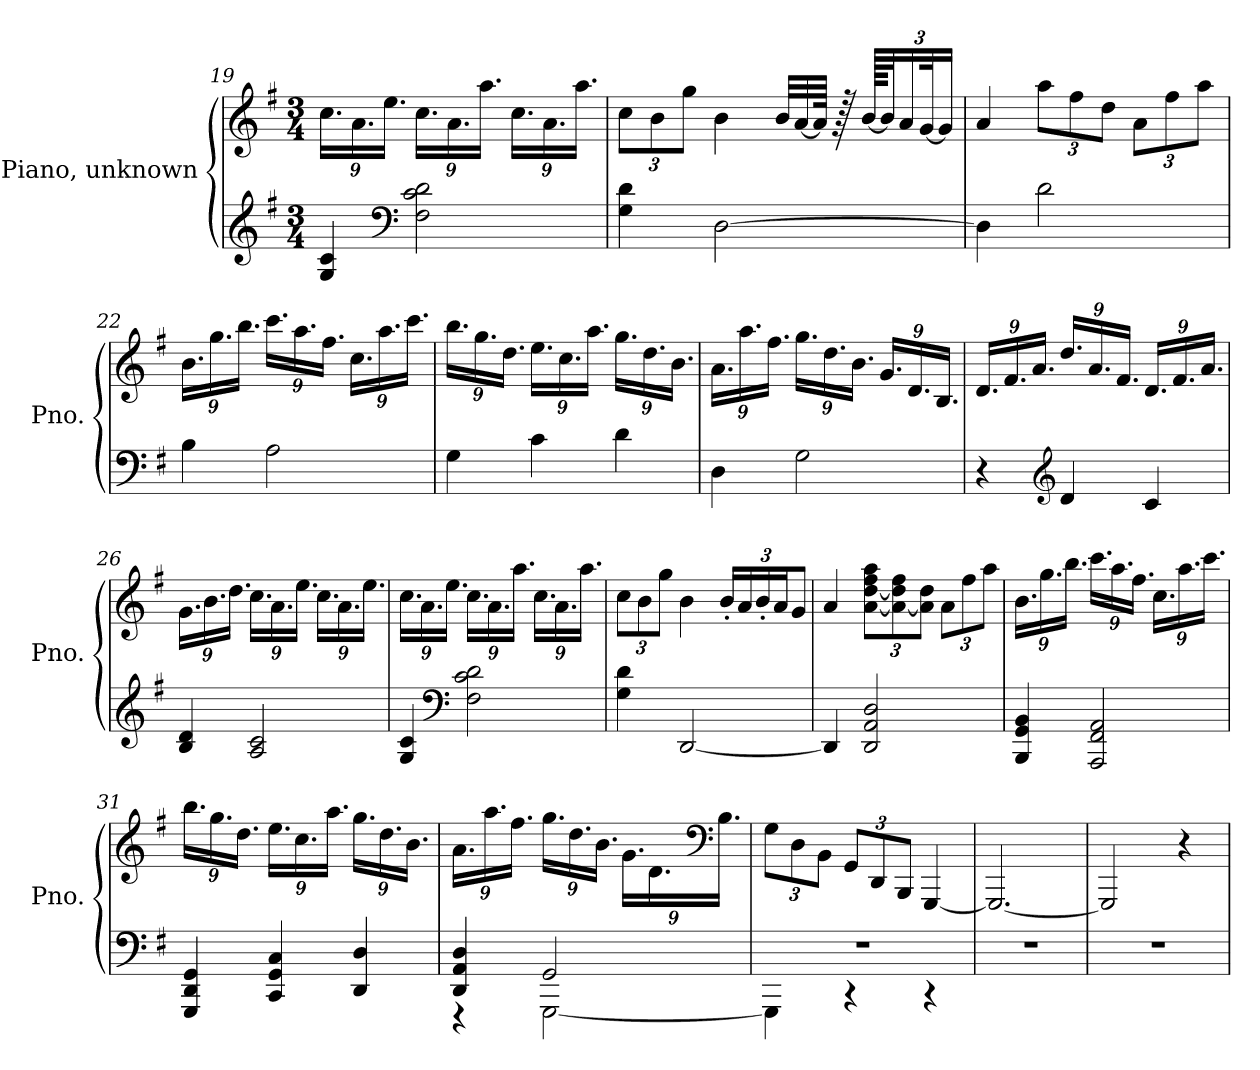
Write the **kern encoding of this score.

**kern	**kern
*part1	*part1
*staff2	*staff1
*I"Piano, unknown	*
*I'Pno.	*
*clefG2	*clefG2
*k[f#]	*k[f#]
*M3/4	*M3/4
*	*Xbrackettup
=19	=19
4G/ 4c/	18.cc\LL
.	18.a\
.	18.ee\JJ
*clefF4	*
2F#\ 2c\ 2d\	18.cc\LL
.	18.a\
.	18.aa\JJ
.	18.cc\LL
.	18.a\
.	18.aa\JJ
!!LO:PB:g=z
=20	=20
4G\ 4d\	12cc\L
.	12b\
.	12gg\J
[2D\	4b\
.	32b/LLL
.	[32a/
.	64a/JJJk]
.	128r
.	[128b/KKLLL
.	32b/J]
.	24a/
.	[48g/K
.	16g/JJ]
=21	=21
4D\]	4a/
2d\	12aa\L
.	12ff#\
.	12dd\J
.	12a\L
.	12ff#\
.	12aa\J
=22	=22
4B\	18.b\LL
.	18.gg\
.	18.bb\JJ
2A\	18.ccc\LL
.	18.aa\
.	18.ff#\JJ
.	18.cc\LL
.	18.aa\
.	18.ccc\JJ
!!LO:LB:g=z
=23	=23
4G\	18.bb\LL
.	18.gg\
.	18.dd\JJ
4c\	18.ee\LL
.	18.cc\
.	18.aa\JJ
4d\	18.gg\LL
.	18.dd\
.	18.b\JJ
=24	=24
4D\	18.a\LL
.	18.aa\
.	18.ff#\JJ
2G\	18.gg\LL
.	18.dd\
.	18.b\JJ
.	18.g/LL
.	18.d/
.	18.B/JJ
=25	=25
4r	18.d/LL
.	18.f#/
.	18.a/JJ
*clefG2	*
4d/	18.dd/LL
.	18.a/
.	18.f#/JJ
4c/	18.d/LL
.	18.f#/
.	18.a/JJ
!!LO:LB:g=z
=26	=26
4B/ 4d/	18.g\LL
.	18.b\
.	18.dd\JJ
2A/ 2c/	18.cc\LL
.	18.a\
.	18.ee\JJ
.	18.cc\LL
.	18.a\
.	18.ee\JJ
=27	=27
4G/ 4c/	18.cc\LL
.	18.a\
.	18.ee\JJ
*clefF4	*
2F#\ 2c\ 2d\	18.cc\LL
.	18.a\
.	18.aa\JJ
.	18.cc\LL
.	18.a\
.	18.aa\JJ
=28	=28
4G\ 4d\	12cc\L
.	12b\
.	12gg\J
[2DD/	4b\
.	24b'/LL
.	24a/
.	24b'/
.	24a/J
.	12g/J
!!LO:LB:g=z
=29	=29
4DD/]	4a/
2DD/ 2AA/ 2D/	[12a\ [12dd\ 12ff#\ 12aa\L
.	12a\_ 12dd\] 12ff#\
.	12a\] 12dd\J
.	12a\L
.	12ff#\
.	12aa\J
=30	=30
4BBB/ 4GG/ 4BB/	18.b\LL
.	18.gg\
.	18.bb\JJ
2AAA/ 2FF#/ 2AA/	18.ccc\LL
.	18.aa\
.	18.ff#\JJ
.	18.cc\LL
.	18.aa\
.	18.ccc\JJ
=31	=31
4GGG/ 4DD/ 4GG/	18.bb\LL
.	18.gg\
.	18.dd\JJ
4CC/ 4GG/ 4C/	18.ee\LL
.	18.cc\
.	18.aa\JJ
4DD/ 4D/	18.gg\LL
.	18.dd\
.	18.b\JJ
!!LO:LB:g=z
=32	=32
*^	*
4DD/ 4AA/ 4D/	4r	18.a\LL
.	.	18.aa\
.	.	18.ff#\JJ
2GG/	[2GGG\	18.gg\LL
.	.	18.dd\
.	.	18.b\JJ
.	.	18.g\LL
.	.	18.d\
*	*	*clefF4
.	.	18.B\JJ
=33	=33	=33
2.r	4GGG\]	12G\L
.	.	12D\
.	.	12BB\J
.	4r	12GG/L
.	.	12DD/
.	.	12BBB/J
.	4r	[4GGG/
*v	*v	*
=34	=34
2.r	2.GGG/_
=35	=35
2.r	2GGG/]
.	4r
=	=
*-	*-
